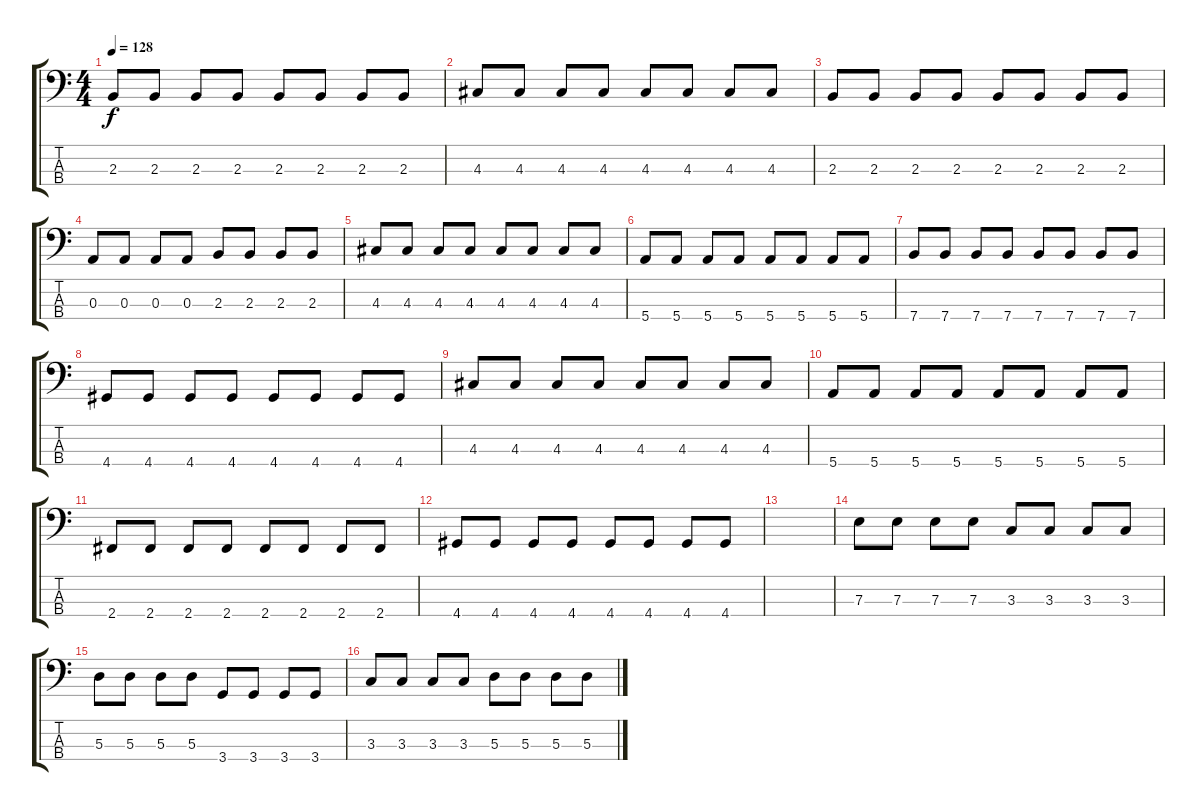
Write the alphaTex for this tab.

\track "" {instrument electricbassfinger}
\staff {score tabs}
\tuning (G2 D2 A1 E1) {hide}
\ts (4 4)
\tempo 128
\clef f4
\ks c
2.3.8{txt "" dy f} 2.3.8 2.3.8 2.3.8 2.3.8 2.3.8 2.3.8 2.3.8 |
4.3.8 4.3.8 4.3.8 4.3.8 4.3.8 4.3.8 4.3.8 4.3.8 |
2.3.8 2.3.8 2.3.8 2.3.8 2.3.8 2.3.8 2.3.8 2.3.8 |
0.3.8 0.3.8 0.3.8 0.3.8 2.3.8 2.3.8 2.3.8 2.3.8 |
4.3.8 4.3.8 4.3.8 4.3.8 4.3.8 4.3.8 4.3.8 4.3.8 |
5.4.8 5.4.8 5.4.8 5.4.8 5.4.8 5.4.8 5.4.8 5.4.8 |
7.4.8 7.4.8 7.4.8 7.4.8 7.4.8 7.4.8 7.4.8 7.4.8 |
4.4.8 4.4.8 4.4.8 4.4.8 4.4.8 4.4.8 4.4.8 4.4.8 |
4.3.8 4.3.8 4.3.8 4.3.8 4.3.8 4.3.8 4.3.8 4.3.8 |
5.4.8 5.4.8 5.4.8 5.4.8 5.4.8 5.4.8 5.4.8 5.4.8 |
2.4.8 2.4.8 2.4.8 2.4.8 2.4.8 2.4.8 2.4.8 2.4.8 |
4.4.8 4.4.8 4.4.8 4.4.8 4.4.8 4.4.8 4.4.8 4.4.8 |
|
7.3.8 7.3.8 7.3.8 7.3.8 3.3.8 3.3.8 3.3.8 3.3.8 |
5.3.8 5.3.8 5.3.8 5.3.8 3.4.8 3.4.8 3.4.8 3.4.8 |
3.3.8 3.3.8 3.3.8 3.3.8 5.3.8 5.3.8 5.3.8 5.3.8
